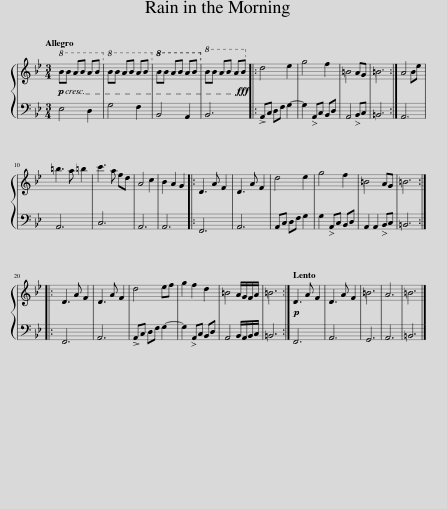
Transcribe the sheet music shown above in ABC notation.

X:1
%%score { 1 | 2 }
L:1/8
Q:1/4=144
M:3/4
I:linebreak $
K:Bb
V:1 treble
V:2 bass
V:1
!p!!8va(! bb ab ab!8va)! |!8va(! bb ab ab!8va)! |!8va(!!8va(! bb ab ab!8va)!!8va)! |!8va(! bb ab ab!fff!!8va)! |: d4 e2 | %5
 g4 f2 | =B4 AG | =B6 :| A4 Be |$ =b3 a =b2 | %10
 c'3 a fd | A4 c2 | B2 A2 G2 |: D3 A F2 | D3 A F2 | %15
 d4 e2 | g4 f2 | =B4 AG | =B6 ::$ D3 A F2 | %20
 D3 A F2 | d4 ef | g2 f2 d2 | =B4 A/G/F/A/ | =B6 :| %25
!p![Q:1/4=52] D3 A F2 | D3 A F2 | =B6 | A6 | =B6 |] %30
V:2
 E,4 D,2 | G,4 F,2 | B,,4 A,,2 | B,,6 |: !>!A,,C, D,F, G,2- | %5
 G,2 A,,C, B,,D, | A,,4 B,,C, | =B,,6 :| A,,6 |$ A,,6 | %10
 C,6 | A,,6 | A,,6 |: F,,6 | A,,6 | %15
 A,,C, D,F, G,2 | G,2 A,,C, B,,D, | A,,2 A,,2 B,,C, | =B,,6 ::$ F,,6 | %20
 A,,6 | !>!A,,C, D,F, G,2- | G,2 A,,C, B,,D, | A,,4 B,,/A,,/B,,/C,/ | =B,,6 :| %25
 F,,6 | A,,6 | G,,6 | A,,6 | =B,,6 |] %30
